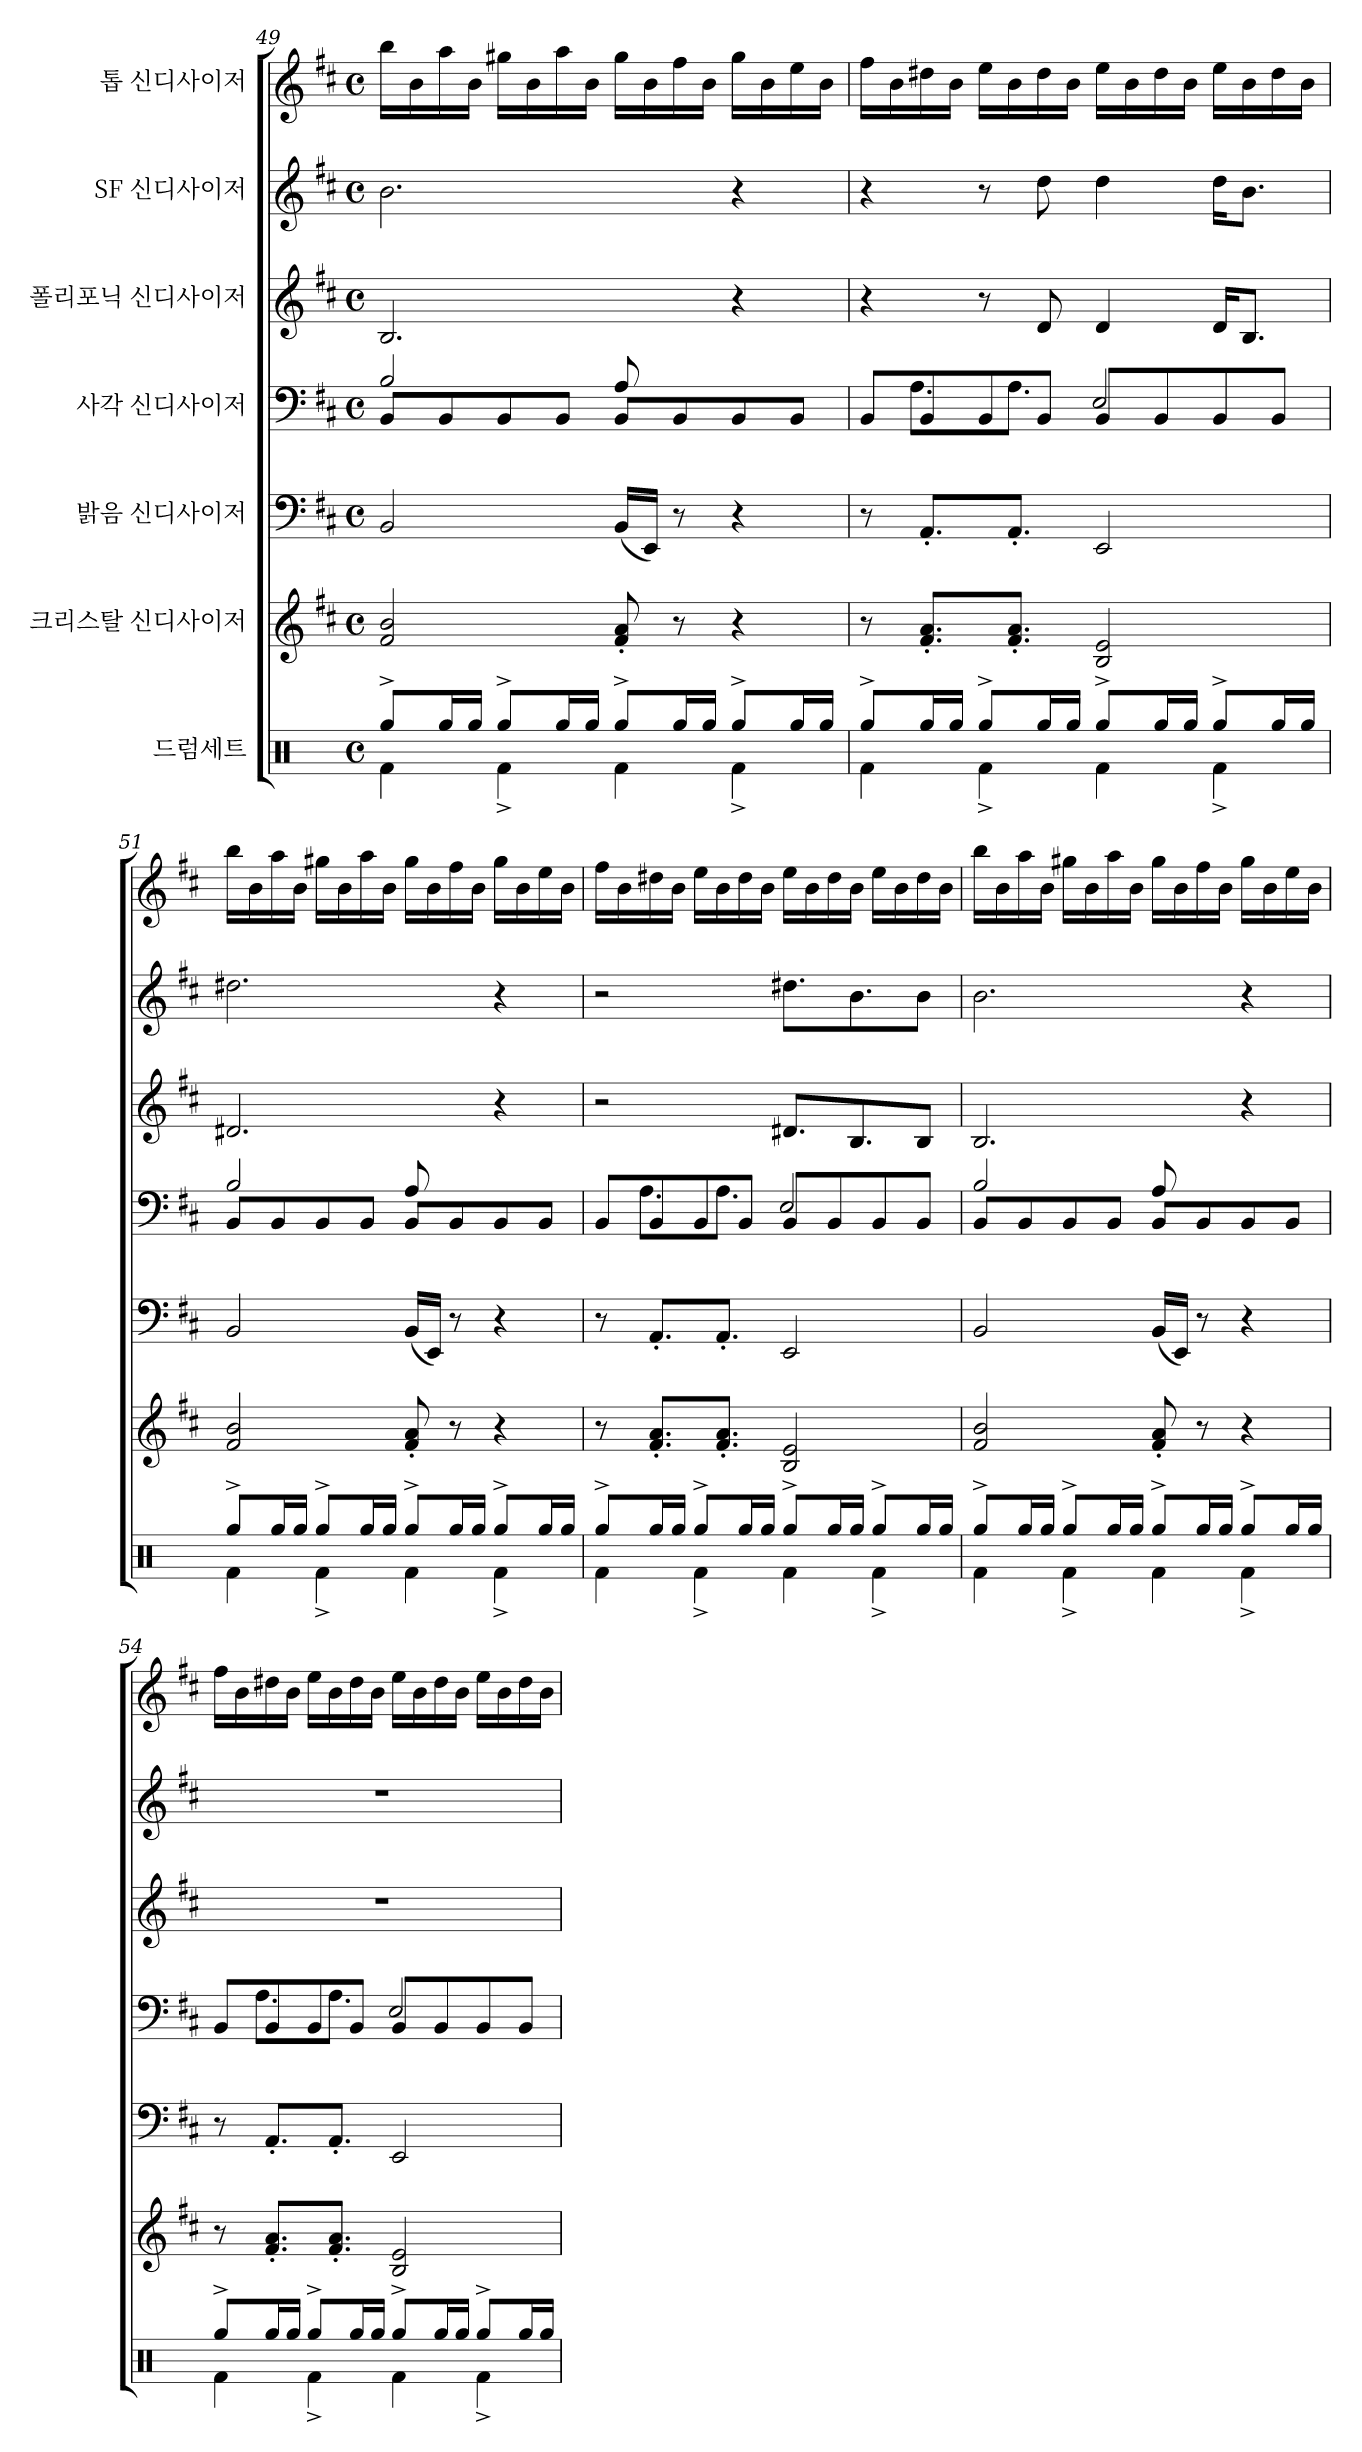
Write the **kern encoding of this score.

**kern	**kern	**kern	**kern	**kern	**kern	**kern
*part7	*part6	*part5	*part4	*part3	*part2	*part1
*staff7	*staff6	*staff5	*staff4	*staff3	*staff2	*staff1
*I"드럼세트	*I"크리스탈 신디사이저	*I"밝음 신디사이저	*I"사각 신디사이저	*I"폴리포닉 신디사이저	*I"SF 신디사이저	*I"톱 신디사이저
*clefX	*clefG2	*clefF4	*clefF4	*clefG2	*clefG2	*clefG2
*k[]	*k[f#c#]	*k[f#c#]	*k[f#c#]	*k[f#c#]	*k[f#c#]	*k[f#c#]
*M4/4	*M4/4	*M4/4	*M4/4	*M4/4	*M4/4	*M4/4
*met(c)	*met(c)	*met(c)	*met(c)	*met(c)	*met(c)	*met(c)
=49	=49	=49	=49	=49	=49	=49
*^	*	*	*^	*	*	*
8Rgg^/L	4Rf\	2f#/ 2b/	2BB/	8BB/L	2B/	2.B/	2.b\	16bb\LL
.	.	.	.	.	.	.	.	16b\
16Rgg/L	.	.	.	8BB/	.	.	.	16aa\
16Rgg/JJ	.	.	.	.	.	.	.	16b\JJ
8Rgg^/L	4Rf^\	.	.	8BB/	.	.	.	16gg#X\LL
.	.	.	.	.	.	.	.	16b\
16Rgg/L	.	.	.	8BB/J	.	.	.	16aa\
16Rgg/JJ	.	.	.	.	.	.	.	16b\JJ
8Rgg^/L	4Rf\	8f#/' 8a/'	(<16BB/LL	8BB/L	8A/	.	.	16gg#\LL
.	.	.	16EE/JJ)	.	.	.	.	16b\
16Rgg/L	.	8r	8r	8BB/	4.ryy	.	.	16ff#\
16Rgg/JJ	.	.	.	.	.	.	.	16b\JJ
8Rgg^/L	4Rf^\	4r	4r	8BB/	.	4r	4r	16gg#\LL
.	.	.	.	.	.	.	.	16b\
16Rgg/L	.	.	.	8BB/J	.	.	.	16ee\
16Rgg/JJ	.	.	.	.	.	.	.	16b\JJ
!!LO:PB:g=z
=50	=50	=50	=50	=50	=50	=50	=50	=50
8Rgg^/L	4Rf\	8r	8r	8BB/L	8ryy	4r	4r	16ff#\LL
.	.	.	.	.	.	.	.	16b\
16Rgg/L	.	8.f#/' 8.a/'L	8.AA'/L	8BB/	8.A\L	.	.	16dd#X\
16Rgg/JJ	.	.	.	.	.	.	.	16b\JJ
8Rgg^/L	4Rf^\	.	.	8BB/	.	8r	8r	16ee\LL
.	.	8.f#/' 8.a/'J	8.AA'/J	.	8.A\J	.	.	16b\
16Rgg/L	.	.	.	8BB/J	.	8d/	8dd\	16dd#\
16Rgg/JJ	.	.	.	.	.	.	.	16b\JJ
8Rgg^/L	4Rf\	2B/ 2e/	2EE/	8BB/L	2E/	4d/	4dd\	16ee\LL
.	.	.	.	.	.	.	.	16b\
16Rgg/L	.	.	.	8BB/	.	.	.	16dd#\
16Rgg/JJ	.	.	.	.	.	.	.	16b\JJ
8Rgg^/L	4Rf^\	.	.	8BB/	.	16d/KL	16dd\KL	16ee\LL
.	.	.	.	.	.	8.B/J	8.b\J	16b\
16Rgg/L	.	.	.	8BB/J	.	.	.	16dd#\
16Rgg/JJ	.	.	.	.	.	.	.	16b\JJ
=51	=51	=51	=51	=51	=51	=51	=51	=51
8Rgg^/L	4Rf\	2f#/ 2b/	2BB/	8BB/L	2B/	2.d#X/	2.dd#X\	16bb\LL
.	.	.	.	.	.	.	.	16b\
16Rgg/L	.	.	.	8BB/	.	.	.	16aa\
16Rgg/JJ	.	.	.	.	.	.	.	16b\JJ
8Rgg^/L	4Rf^\	.	.	8BB/	.	.	.	16gg#X\LL
.	.	.	.	.	.	.	.	16b\
16Rgg/L	.	.	.	8BB/J	.	.	.	16aa\
16Rgg/JJ	.	.	.	.	.	.	.	16b\JJ
8Rgg^/L	4Rf\	8f#/' 8a/'	(<16BB/LL	8BB/L	8A/	.	.	16gg#\LL
.	.	.	16EE/JJ)	.	.	.	.	16b\
16Rgg/L	.	8r	8r	8BB/	4.ryy	.	.	16ff#\
16Rgg/JJ	.	.	.	.	.	.	.	16b\JJ
8Rgg^/L	4Rf^\	4r	4r	8BB/	.	4r	4r	16gg#\LL
.	.	.	.	.	.	.	.	16b\
16Rgg/L	.	.	.	8BB/J	.	.	.	16ee\
16Rgg/JJ	.	.	.	.	.	.	.	16b\JJ
!!LO:PB:g=z
=52	=52	=52	=52	=52	=52	=52	=52	=52
8Rgg^/L	4Rf\	8r	8r	8BB/L	8ryy	2r	2r	16ff#\LL
.	.	.	.	.	.	.	.	16b\
16Rgg/L	.	8.f#/' 8.a/'L	8.AA'/L	8BB/	8.A\L	.	.	16dd#X\
16Rgg/JJ	.	.	.	.	.	.	.	16b\JJ
8Rgg^/L	4Rf^\	.	.	8BB/	.	.	.	16ee\LL
.	.	8.f#/' 8.a/'J	8.AA'/J	.	8.A\J	.	.	16b\
16Rgg/L	.	.	.	8BB/J	.	.	.	16dd#\
16Rgg/JJ	.	.	.	.	.	.	.	16b\JJ
8Rgg^/L	4Rf\	2B/ 2e/	2EE/	8BB/L	2E/	8.d#X/L	8.dd#X\L	16ee\LL
.	.	.	.	.	.	.	.	16b\
16Rgg/L	.	.	.	8BB/	.	.	.	16dd#\
16Rgg/JJ	.	.	.	.	.	8.B/	8.b\	16b\JJ
8Rgg^/L	4Rf^\	.	.	8BB/	.	.	.	16ee\LL
.	.	.	.	.	.	.	.	16b\
16Rgg/L	.	.	.	8BB/J	.	8B/J	8b\J	16dd#\
16Rgg/JJ	.	.	.	.	.	.	.	16b\JJ
=53	=53	=53	=53	=53	=53	=53	=53	=53
8Rgg^/L	4Rf\	2f#/ 2b/	2BB/	8BB/L	2B/	2.B/	2.b\	16bb\LL
.	.	.	.	.	.	.	.	16b\
16Rgg/L	.	.	.	8BB/	.	.	.	16aa\
16Rgg/JJ	.	.	.	.	.	.	.	16b\JJ
8Rgg^/L	4Rf^\	.	.	8BB/	.	.	.	16gg#X\LL
.	.	.	.	.	.	.	.	16b\
16Rgg/L	.	.	.	8BB/J	.	.	.	16aa\
16Rgg/JJ	.	.	.	.	.	.	.	16b\JJ
8Rgg^/L	4Rf\	8f#/' 8a/'	(<16BB/LL	8BB/L	8A/	.	.	16gg#\LL
.	.	.	16EE/JJ)	.	.	.	.	16b\
16Rgg/L	.	8r	8r	8BB/	4.ryy	.	.	16ff#\
16Rgg/JJ	.	.	.	.	.	.	.	16b\JJ
8Rgg^/L	4Rf^\	4r	4r	8BB/	.	4r	4r	16gg#\LL
.	.	.	.	.	.	.	.	16b\
16Rgg/L	.	.	.	8BB/J	.	.	.	16ee\
16Rgg/JJ	.	.	.	.	.	.	.	16b\JJ
!!LO:PB:g=z
=54	=54	=54	=54	=54	=54	=54	=54	=54
8Rgg^/L	4Rf\	8r	8r	8BB/L	8ryy	1r	1r	16ff#\LL
.	.	.	.	.	.	.	.	16b\
16Rgg/L	.	8.f#/' 8.a/'L	8.AA'/L	8BB/	8.A\L	.	.	16dd#X\
16Rgg/JJ	.	.	.	.	.	.	.	16b\JJ
8Rgg^/L	4Rf^\	.	.	8BB/	.	.	.	16ee\LL
.	.	8.f#/' 8.a/'J	8.AA'/J	.	8.A\J	.	.	16b\
16Rgg/L	.	.	.	8BB/J	.	.	.	16dd#\
16Rgg/JJ	.	.	.	.	.	.	.	16b\JJ
8Rgg^/L	4Rf\	2B/ 2e/	2EE/	8BB/L	2E/	.	.	16ee\LL
.	.	.	.	.	.	.	.	16b\
16Rgg/L	.	.	.	8BB/	.	.	.	16dd#\
16Rgg/JJ	.	.	.	.	.	.	.	16b\JJ
8Rgg^/L	4Rf^\	.	.	8BB/	.	.	.	16ee\LL
.	.	.	.	.	.	.	.	16b\
16Rgg/L	.	.	.	8BB/J	.	.	.	16dd#\
16Rgg/JJ	.	.	.	.	.	.	.	16b\JJ
*v	*v	*	*	*v	*v	*	*	*
=	=	=	=	=	=	=
*-	*-	*-	*-	*-	*-	*-
